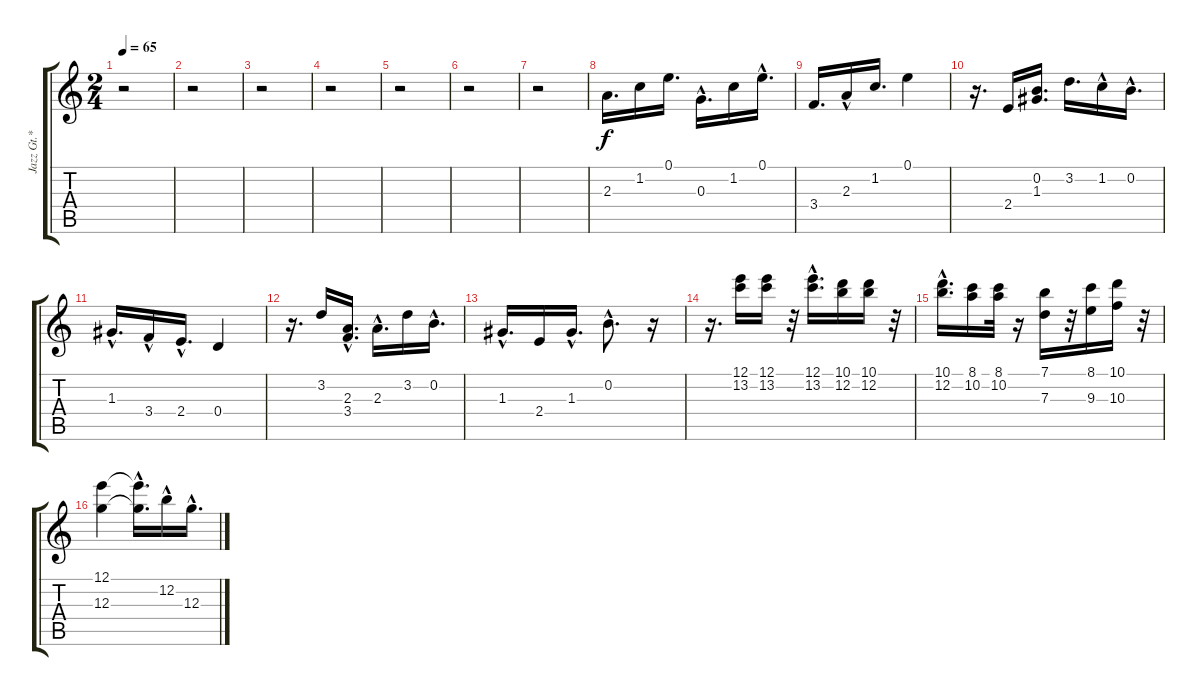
\track (" Jazz Gt.*merged" " Jazz Gt.*") {instrument acousticguitarnylon}
\staff {score tabs}
\tuning (E4 B3 G3 D3 A2 E2) {hide}
\ts (2 4)
\tempo 65
\clef g2
\ks c
r.2{dy f} |
r.2 |
r.2 |
r.2 |
r.2 |
r.2 |
r.2 |
2.3.16{d} 1.2.16 0.1.16{d} 0.3{hac}.16{d} 1.2.16 0.1{hac}.16{d} |
3.4.16{d} 2.3{hac}.16 1.2.16{d} 0.1.4 |
r.16{d} 2.4.16 (0.2 1.3).16{d} 3.2.16{d} 1.2{hac}.16 0.2{hac}.16{d} |
1.3{hac}.16{d} 3.4{hac}.16 2.4{hac}.16{d} 0.4.4 |
r.16{d} 3.2.16 (2.3 3.4{hac}).16{d} 2.3{hac}.16{d} 3.2.16 0.2{hac}.16{d} |
1.3{hac}.16{d} 2.4.16 1.3{hac}.16{d} 0.2{hac}.8{d} r.16 |
r.16{d} (12.1 13.2).16 (12.1 13.2).16 r.32 (12.1{hac} 13.2).16{d} (10.1 12.2).16 (10.1 12.2).16 r.32 |
(10.1{hac} 12.2{hac}).16{d} (8.1 10.2).16 (8.1 10.2).32 r.16 (7.1 7.3).16 r.32 (8.1 9.3).16 (10.1 10.3).16 r.32 |
(12.1 12.3).4 (12.1{hac t} 12.3{hac t}).16{d} 12.2{hac}.16 12.3{hac}.16{d}
